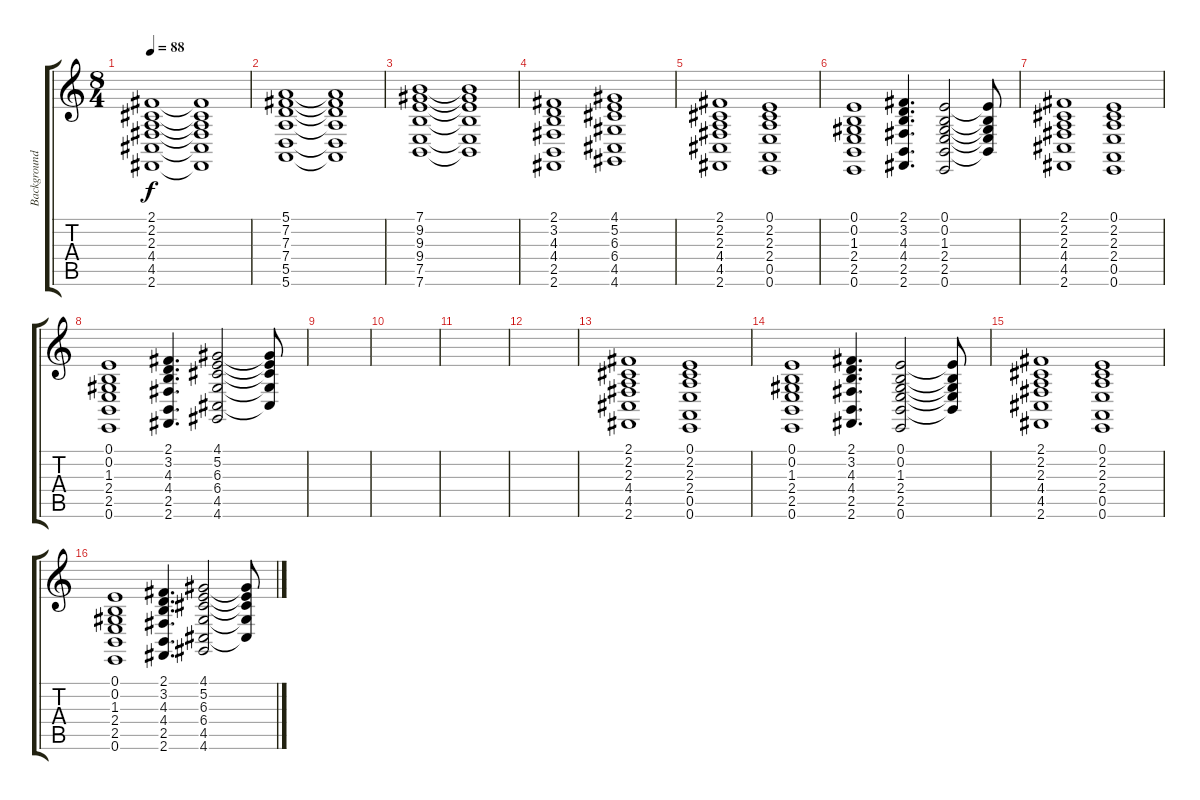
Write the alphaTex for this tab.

\track ("Background" "Background") {instrument stringensemble1}
\staff {score tabs}
\tuning (E4 B3 G3 D3 A2 E2) {hide}
\ts (8 4)
\tempo 88
\clef g2
\ks c
(2.1 2.2 2.3 4.4 4.5 2.6).1{dy f instrument stringensemble1} (2.1{t} 2.2{t} 2.3{t} 4.4{t} 4.5{t} 2.6{t}).1 |
(5.1 7.2 7.3 7.4 5.5 5.6).1 (5.1{t} 7.2{t} 7.3{t} 7.4{t} 5.5{t} 5.6{t}).1 |
(7.1 9.2 9.3 9.4 7.5 7.6).1 (7.1{t} 9.2{t} 9.3{t} 9.4{t} 7.5{t} 7.6{t}).1 |
(2.1 3.2 4.3 4.4 2.5 2.6).1 (4.1 5.2 6.3 6.4 4.5 4.6).1 |
(2.1 2.2 2.3 4.4 4.5 2.6).1 (0.1 2.2 2.3 2.4 0.5 0.6).1 |
(0.1 0.2 1.3 2.4 2.5 0.6).1 (2.1 3.2 4.3 4.4 2.5 2.6).4{d} (0.1 0.2 1.3 2.4 2.5 0.6).2 (0.1{t} 0.2{t} 1.3{t} 2.4{t} 2.5{t}).8 |
(2.1 2.2 2.3 4.4 4.5 2.6).1 (0.1 2.2 2.3 2.4 0.5 0.6).1 |
(0.1 0.2 1.3 2.4 2.5 0.6).1 (2.1 3.2 4.3 4.4 2.5 2.6).4{d} (4.1 5.2 6.3 6.4 4.5 4.6).2 (4.1{t} 5.2{t} 6.3{t} 6.4{t} 4.5{t}).8 |
|
|
|
|
(2.1 2.2 2.3 4.4 4.5 2.6).1 (0.1 2.2 2.3 2.4 0.5 0.6).1 |
(0.1 0.2 1.3 2.4 2.5 0.6).1 (2.1 3.2 4.3 4.4 2.5 2.6).4{d} (0.1 0.2 1.3 2.4 2.5 0.6).2 (0.1{t} 0.2{t} 1.3{t} 2.4{t} 2.5{t}).8 |
(2.1 2.2 2.3 4.4 4.5 2.6).1 (0.1 2.2 2.3 2.4 0.5 0.6).1 |
(0.1 0.2 1.3 2.4 2.5 0.6).1 (2.1 3.2 4.3 4.4 2.5 2.6).4{d} (4.1 5.2 6.3 6.4 4.5 4.6).2 (4.1{t} 5.2{t} 6.3{t} 6.4{t} 4.5{t}).8
